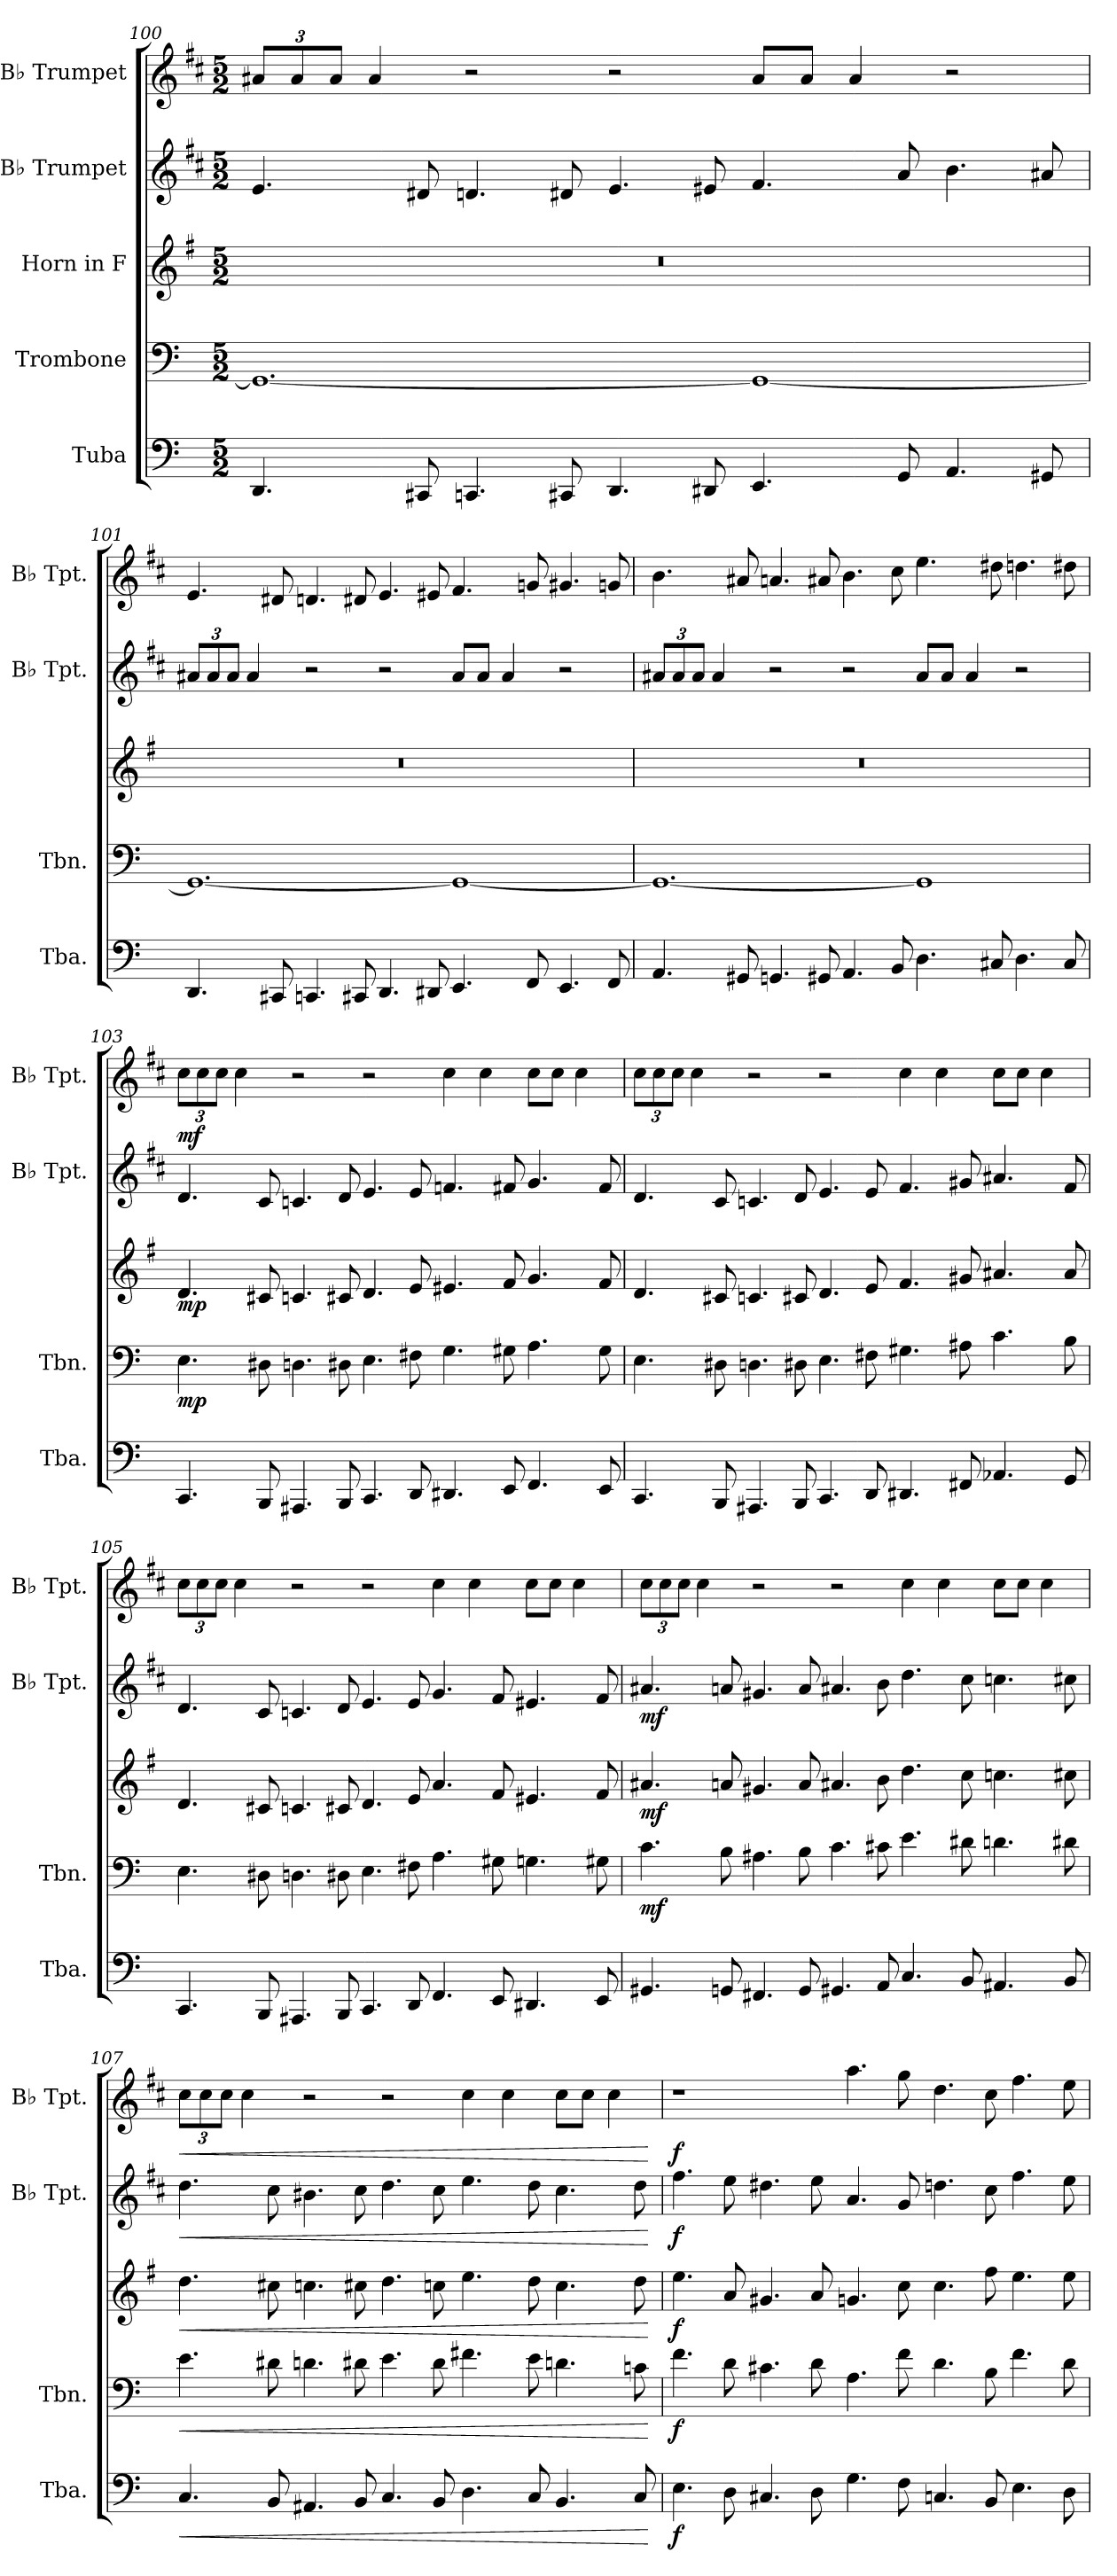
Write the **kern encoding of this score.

**kern	**dynam	**kern	**dynam	**kern	**dynam	**kern	**dynam	**kern	**dynam
*part5	*part5	*part4	*part4	*part3	*part3	*part2	*part2	*part1	*part1
*staff5	*staff5	*staff4	*staff4	*staff3	*staff3	*staff2	*staff2	*staff1	*staff1
*I"Tuba	*	*I"Trombone	*	*I"Horn in F	*	*I"B♭ Trumpet	*	*I"B♭ Trumpet	*
*I'Tba.	*	*I'Tbn.	*	*	*	*I'B♭ Tpt.	*	*I'B♭ Tpt.	*
!!LO:LB:g=z
*clefF4	*	*clefF4	*	*clefG2	*	*clefG2	*	*clefG2	*
*	*	*	*	*ITrd4c7	*	*ITrd1c2	*	*ITrd1c2	*
*k[]	*	*k[]	*	*k[]	*	*k[]	*	*k[]	*
*M5/2	*	*M5/2	*	*M5/2	*	*M5/2	*	*M5/2	*
*	*	*	*	*	*	*	*	*Xbrackettup	*
=100	=100	=100	=100	=100	=100	=100	=100	=100	=100
4.DD/	.	1.GG#_	.	2%5r	.	4.d/	.	12g#X/L	.
.	.	.	.	.	.	.	.	12g#/	.
.	.	.	.	.	.	.	.	12g#/J	.
.	.	.	.	.	.	.	.	4g#/	.
8CC#X/	.	.	.	.	.	8c#X/	.	.	.
4.CCn/	.	.	.	.	.	4.cn/	.	2r	.
8CC#X/	.	.	.	.	.	8c#X/	.	.	.
4.DD/	.	.	.	.	.	4.d/	.	2r	.
8DD#X/	.	.	.	.	.	8d#X/	.	.	.
4.EE/	.	1GG#_	.	.	.	4.e/	.	8g#/L	.
.	.	.	.	.	.	.	.	8g#/J	.
.	.	.	.	.	.	.	.	4g#/	.
8GG/	.	.	.	.	.	8g/	.	.	.
4.AA/	.	.	.	.	.	4.a\	.	2r	.
8GG#X/	.	.	.	.	.	8g#X/	.	.	.
!!LO:PB:g=z
=101	=101	=101	=101	=101	=101	=101	=101	=101	=101
*	*	*	*	*	*	*Xbrackettup	*	*	*
4.DD/	.	1.GG#_	.	2%5r	.	12g#X/L	.	4.d/	.
.	.	.	.	.	.	12g#/	.	.	.
.	.	.	.	.	.	12g#/J	.	.	.
.	.	.	.	.	.	4g#/	.	.	.
8CC#X/	.	.	.	.	.	.	.	8c#X/	.
4.CCn/	.	.	.	.	.	2r	.	4.cn/	.
8CC#X/	.	.	.	.	.	.	.	8c#X/	.
4.DD/	.	.	.	.	.	2r	.	4.d/	.
8DD#X/	.	.	.	.	.	.	.	8d#X/	.
4.EE/	.	1GG#_	.	.	.	8g#/L	.	4.e/	.
.	.	.	.	.	.	8g#/J	.	.	.
.	.	.	.	.	.	4g#/	.	.	.
8FF/	.	.	.	.	.	.	.	8fn/	.
4.EE/	.	.	.	.	.	2r	.	4.f#X/	.
8FF/	.	.	.	.	.	.	.	8fn/	.
!!LO:LB:g=z
=102	=102	=102	=102	=102	=102	=102	=102	=102	=102
4.AA/	.	1.GG#_	.	2%5r	.	12g#X/L	.	4.a\	.
.	.	.	.	.	.	12g#/	.	.	.
.	.	.	.	.	.	12g#/J	.	.	.
.	.	.	.	.	.	4g#/	.	.	.
8GG#X/	.	.	.	.	.	.	.	8g#X/	.
4.GGn/	.	.	.	.	.	2r	.	4.gn/	.
8GG#X/	.	.	.	.	.	.	.	8g#X/	.
4.AA/	.	.	.	.	.	2r	.	4.a\	.
8BB/	.	.	.	.	.	.	.	8b\	.
4.D\	.	1GG#]	.	.	.	8g#/L	.	4.dd\	.
.	.	.	.	.	.	8g#/J	.	.	.
.	.	.	.	.	.	4g#/	.	.	.
8C#X/	.	.	.	.	.	.	.	8cc#X\	.
4.D\	.	.	.	.	.	2r	.	4.ccn\	.
8C#/	.	.	.	.	.	.	.	8cc#X\	.
!!LO:PB:g=z
=103	=103	=103	=103	=103	=103	=103	=103	=103	=103
!	!	!	!LO:DY:b	!	!LO:DY:b	!	!	!	!LO:DY:b
4.CC/	.	4.E\	mp	4.G/	mp	4.c/	.	12b\L	mf
.	.	.	.	.	.	.	.	12b\	.
.	.	.	.	.	.	.	.	12b\J	.
.	.	.	.	.	.	.	.	4b\	.
8BBB/	.	8D#X\	.	8F#X/	.	8B/	.	.	.
4.AAA#X/	.	4.Dn\	.	4.Fn/	.	4.B-X/	.	2r	.
8BBB/	.	8D#X\	.	8F#X/	.	8c/	.	.	.
4.CC/	.	4.E\	.	4.G/	.	4.d/	.	2r	.
8DD/	.	8F#X\	.	8A/	.	8d/	.	.	.
4.DD#X/	.	4.G\	.	4.A#X/	.	4.e-X/	.	4b\	.
.	.	.	.	.	.	.	.	4b\	.
8EE/	.	8G#X\	.	8B/	.	8en/	.	.	.
4.FF/	.	4.A\	.	4.c/	.	4.f/	.	8b\L	.
.	.	.	.	.	.	.	.	8b\J	.
.	.	.	.	.	.	.	.	4b\	.
8EE/	.	8G#\	.	8B/	.	8e/	.	.	.
!!LO:LB:g=z
=104	=104	=104	=104	=104	=104	=104	=104	=104	=104
4.CC/	.	4.E\	.	4.G/	.	4.c/	.	12b\L	.
.	.	.	.	.	.	.	.	12b\	.
.	.	.	.	.	.	.	.	12b\J	.
.	.	.	.	.	.	.	.	4b\	.
8BBB/	.	8D#X\	.	8F#X/	.	8B/	.	.	.
4.AAA#X/	.	4.Dn\	.	4.Fn/	.	4.B-X/	.	2r	.
8BBB/	.	8D#X\	.	8F#X/	.	8c/	.	.	.
4.CC/	.	4.E\	.	4.G/	.	4.d/	.	2r	.
8DD/	.	8F#X\	.	8A/	.	8d/	.	.	.
4.DD#X/	.	4.G#X\	.	4.B/	.	4.e/	.	4b\	.
.	.	.	.	.	.	.	.	4b\	.
8FF#X/	.	8A#X\	.	8c#X/	.	8f#X/	.	.	.
4.AA-X/	.	4.c\	.	4.d#X/	.	4.g#X/	.	8b\L	.
.	.	.	.	.	.	.	.	8b\J	.
.	.	.	.	.	.	.	.	4b\	.
8GG/	.	8B\	.	8d#/	.	8e/	.	.	.
!!LO:PB:g=z
=105	=105	=105	=105	=105	=105	=105	=105	=105	=105
4.CC/	.	4.E\	.	4.G/	.	4.c/	.	12b\L	.
.	.	.	.	.	.	.	.	12b\	.
.	.	.	.	.	.	.	.	12b\J	.
.	.	.	.	.	.	.	.	4b\	.
8BBB/	.	8D#X\	.	8F#X/	.	8B/	.	.	.
4.AAA#X/	.	4.Dn\	.	4.Fn/	.	4.B-X/	.	2r	.
8BBB/	.	8D#X\	.	8F#X/	.	8c/	.	.	.
4.CC/	.	4.E\	.	4.G/	.	4.d/	.	2r	.
8DD/	.	8F#X\	.	8A/	.	8d/	.	.	.
4.FF/	.	4.A\	.	4.d/	.	4.f/	.	4b\	.
.	.	.	.	.	.	.	.	4b\	.
8EE/	.	8G#X\	.	8B/	.	8e/	.	.	.
4.DD#X/	.	4.Gn\	.	4.A#X/	.	4.d#X/	.	8b\L	.
.	.	.	.	.	.	.	.	8b\J	.
.	.	.	.	.	.	.	.	4b\	.
8EE/	.	8G#X\	.	8B/	.	8e/	.	.	.
!!LO:LB:g=z
=106	=106	=106	=106	=106	=106	=106	=106	=106	=106
!	!	!	!LO:DY:b	!	!LO:DY:b	!	!LO:DY:b	!	!
4.GG#X/	.	4.c\	mf	4.d#X/	mf	4.g#X/	mf	12b\L	.
.	.	.	.	.	.	.	.	12b\	.
.	.	.	.	.	.	.	.	12b\J	.
.	.	.	.	.	.	.	.	4b\	.
8GGn/	.	8B\	.	8dn/	.	8gn/	.	.	.
4.FF#X/	.	4.A#X\	.	4.c#X/	.	4.f#X/	.	2r	.
8GG/	.	8B\	.	8d/	.	8g/	.	.	.
4.GG#X/	.	4.c\	.	4.d#X/	.	4.g#X/	.	2r	.
8AA/	.	8c#X\	.	8e\	.	8a\	.	.	.
4.C/	.	4.e\	.	4.g\	.	4.cc\	.	4b\	.
.	.	.	.	.	.	.	.	4b\	.
8BB/	.	8d#X\	.	8f\	.	8b\	.	.	.
4.AA#X/	.	4.dn\	.	4.fn\	.	4.b-X\	.	8b\L	.
.	.	.	.	.	.	.	.	8b\J	.
.	.	.	.	.	.	.	.	4b\	.
8BB/	.	8d#X\	.	8f#X\	.	8bn\	.	.	.
!!LO:PB:g=z
=107	=107	=107	=107	=107	=107	=107	=107	=107	=107
!	!LO:HP:b	!	!LO:HP:b	!	!LO:HP:b	!	!LO:HP:b	!	!LO:HP:b
4.C/	<	4.e\	<	4.g\	<	4.cc\	<	12b\L	<
.	.	.	.	.	.	.	.	12b\	.
.	.	.	.	.	.	.	.	12b\J	.
.	.	.	.	.	.	.	.	4b\	.
8BB/	.	8d#X\	.	8f#X\	.	8b\	.	.	.
4.AA#X/	.	4.dn\	.	4.fn\	.	4.a#X\	.	2r	.
8BB/	.	8d#X\	.	8f#X\	.	8b\	.	.	.
4.C/	.	4.e\	.	4.g\	.	4.cc\	.	2r	.
8BB/	.	8d#\	.	8fn\	.	8b\	.	.	.
4.D\	.	4.f#X\	.	4.a\	.	4.dd\	.	4b\	.
.	.	.	.	.	.	.	.	4b\	.
8C/	.	8e\	.	8g\	.	8cc\	.	.	.
4.BB/	.	4.dn\	.	4.f\	.	4.b\	.	8b\L	.
.	.	.	.	.	.	.	.	8b\J	.
.	.	.	.	.	.	.	.	4b\	.
8C/	.	8cn\	.	8g\	.	8cc\	.	.	.
.	[	.	[	.	[	.	[	.	[
=108	=108	=108	=108	=108	=108	=108	=108	=108	=108
!	!LO:DY:b	!	!LO:DY:b	!	!LO:DY:b	!	!LO:DY:b	!	!LO:DY:b
4.E\	f	4.f\	f	4.a\	f	4.ee\	f	1r	f
8D\	.	8d\	.	8d/	.	8dd\	.	.	.
4.C#X/	.	4.c#X\	.	4.c#X/	.	4.cc#X\	.	.	.
8D\	.	8d\	.	8d/	.	8dd\	.	.	.
4.G\	.	4.A\	.	4.cn/	.	4.g/	.	4.gg\	.
8F\	.	8f\	.	8f\	.	8f/	.	8ff\	.
4.Cn/	.	4.d\	.	4.f\	.	4.ccn\	.	4.cc\	.
8BB/	.	8B\	.	8b\	.	8b\	.	8b\	.
4.E\	.	4.f\	.	4.a\	.	4.ee\	.	4.ee\	.
8D\	.	8d\	.	8a\	.	8dd\	.	8dd\	.
=	=	=	=	=	=	=	=	=	=
*-	*-	*-	*-	*-	*-	*-	*-	*-	*-
